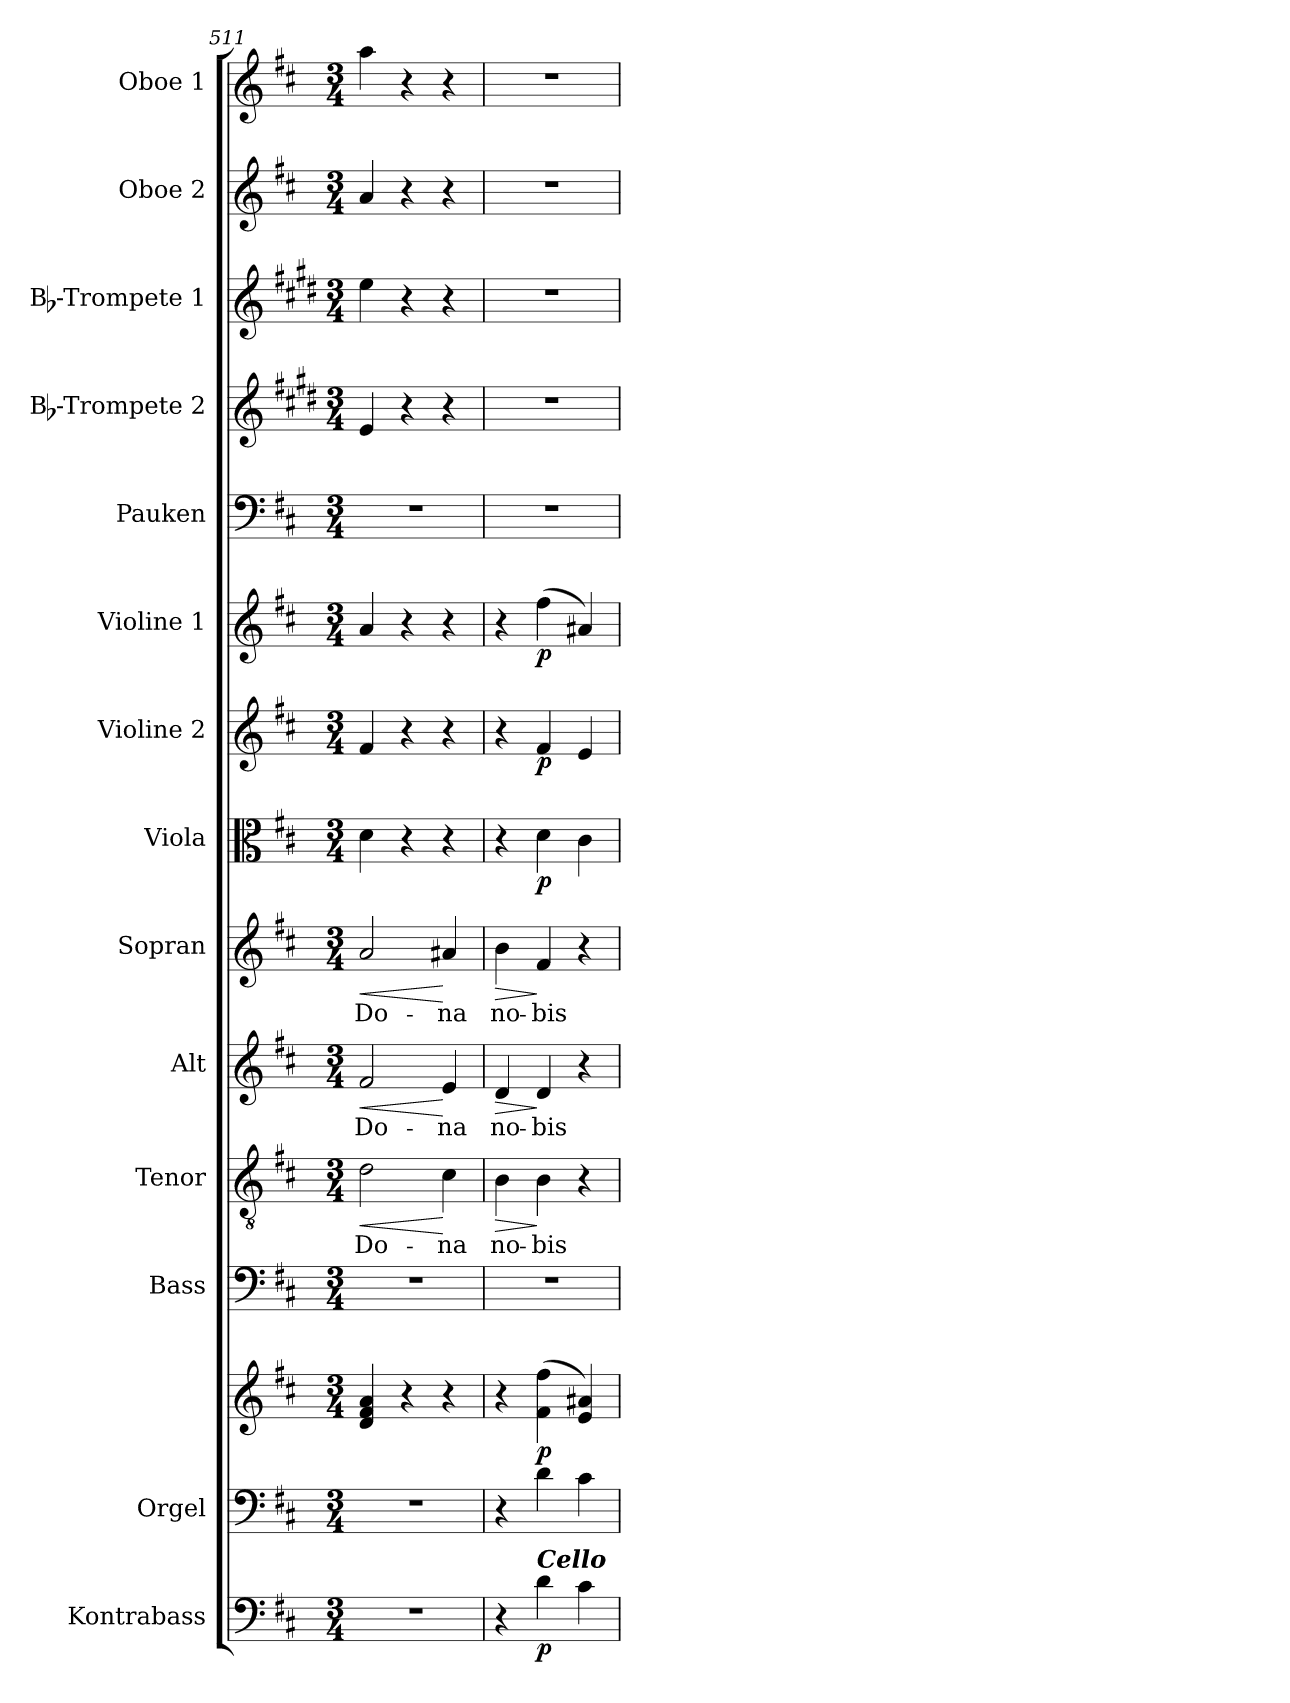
**kern	**dynam	**kern	**kern	**dynam	**kern	**kern	**text	**dynam	**kern	**text	**dynam	**kern	**text	**dynam	**kern	**dynam	**kern	**dynam	**kern	**dynam	**kern	**kern	**kern	**kern	**kern
*part14	*part14	*part13	*part13	*part13	*part12	*part11	*part11	*part11	*part10	*part10	*part10	*part9	*part9	*part9	*part8	*part8	*part7	*part7	*part6	*part6	*part5	*part4	*part3	*part2	*part1
*staff15	*staff15	*staff14	*staff13	*staff13/14	*staff12	*staff11	*staff11	*staff11	*staff10	*staff10	*staff10	*staff9	*staff9	*staff9	*staff8	*staff8	*staff7	*staff7	*staff6	*staff6	*staff5	*staff4	*staff3	*staff2	*staff1
*I"Kontrabass	*	*I"Orgel	*	*	*I"Bass	*I"Tenor	*	*	*I"Alt	*	*	*I"Sopran	*	*	*I"Viola	*	*I"Violine 2	*	*I"Violine 1	*	*I"Pauken	*I"Bb-Trompete 2	*I"Bb-Trompete 1	*I"Oboe 2	*I"Oboe 1
*I'Kb.	*	*I'Org.	*	*	*I'B.	*I'T.	*	*	*I'A.	*	*	*I'S.	*	*	*I'Vla.	*	*I'Vl. 2	*	*I'Vl. 1	*	*I'Pk.	*I'Bb Trp. 2	*I'Bb Trp. 1	*I'Ob. 2	*I'Ob. 1
!!LO:PB:g=z
*clefF4	*	*clefF4	*clefG2	*	*clefF4	*clefGv2	*	*	*clefG2	*	*	*clefG2	*	*	*clefC3	*	*clefG2	*	*clefG2	*	*clefF4	*clefG2	*clefG2	*clefG2	*clefG2
*ITrd7c12	*	*	*	*	*	*	*	*	*	*	*	*	*	*	*	*	*	*	*	*	*	*ITrd1c2	*ITrd1c2	*	*
*k[f#c#]	*	*k[f#c#]	*k[f#c#]	*	*k[f#c#]	*k[f#c#]	*	*	*k[f#c#]	*	*	*k[f#c#]	*	*	*k[f#c#]	*	*k[f#c#]	*	*k[f#c#]	*	*k[f#c#]	*k[f#c#]	*k[f#c#]	*k[f#c#]	*k[f#c#]
*D:	*	*D:	*D:	*	*D:	*D:	*	*	*D:	*	*	*D:	*	*	*D:	*	*D:	*	*D:	*	*D:	*D:	*D:	*D:	*D:
*M3/4	*	*M3/4	*M3/4	*	*M3/4	*M3/4	*	*	*M3/4	*	*	*M3/4	*	*	*M3/4	*	*M3/4	*	*M3/4	*	*M3/4	*M3/4	*M3/4	*M3/4	*M3/4
=511	=511	=511	=511	=511	=511	=511	=511	=511	=511	=511	=511	=511	=511	=511	=511	=511	=511	=511	=511	=511	=511	=511	=511	=511	=511
!	!	!	!	!	!	!	!LO:LY:b	!LO:HP:b	!	!LO:LY:b	!LO:HP:b	!	!LO:LY:b	!LO:HP:b	!	!	!	!	!	!	!	!	!	!	!
2.r	.	2.r	4d/ 4f#/ 4a/	.	2.r	2d\	Do-	<	2f#/	Do-	<	2a/	Do-	<	4d\	.	4f#/	.	4a/	.	2.r	4d/	4dd\	4a/	4aa\
.	.	.	4r	.	.	.	.	.	.	.	.	.	.	.	4r	.	4r	.	4r	.	.	4r	4r	4r	4r
!	!	!	!	!	!	!	!LO:LY:b	!	!	!LO:LY:b	!	!	!LO:LY:b	!	!	!	!	!	!	!	!	!	!	!	!
.	.	.	4r	.	.	4c#\	-na	[	4e/	-na	[	4a#X/	-na	[	4r	.	4r	.	4r	.	.	4r	4r	4r	4r
=512	=512	=512	=512	=512	=512	=512	=512	=512	=512	=512	=512	=512	=512	=512	=512	=512	=512	=512	=512	=512	=512	=512	=512	=512	=512
!	!	!	!	!	!	!	!LO:LY:b	!LO:HP:b	!	!LO:LY:b	!LO:HP:b	!	!LO:LY:b	!LO:HP:b	!	!	!	!	!	!	!	!	!	!	!
4r	.	4r	4r	.	2.r	4B\	no-	>	4d/	no-	>	4b\	no-	>	4r	.	4r	.	4r	.	2.r	2.r	2.r	2.r	2.r
!LO:TX:a:Bi:t=Cello	!	!	!	!	!	!	!	!	!	!	!	!	!	!	!	!	!	!	!	!	!	!	!	!	!
!	!LO:DY:b	!	!	!LO:DY:b	!	!	!LO:LY:b	!	!	!LO:LY:b	!	!	!LO:LY:b	!	!	!LO:DY:b	!	!LO:DY:b	!	!LO:DY:b	!	!	!	!	!
4D\	p	4d\	(>4f#\ 4ff#\	p	.	4B\	-bis	]	4d/	-bis	]	4f#/	-bis	]	4d\	p	4f#/	p	(>4ff#\	p	.	.	.	.	.
4C#\	.	4c#\	4e/ 4a#X/)	.	.	4r	.	.	4r	.	.	4r	.	.	4c#\	.	4e/	.	4a#X/)	.	.	.	.	.	.
=	=	=	=	=	=	=	=	=	=	=	=	=	=	=	=	=	=	=	=	=	=	=	=	=	=
*-	*-	*-	*-	*-	*-	*-	*-	*-	*-	*-	*-	*-	*-	*-	*-	*-	*-	*-	*-	*-	*-	*-	*-	*-	*-
